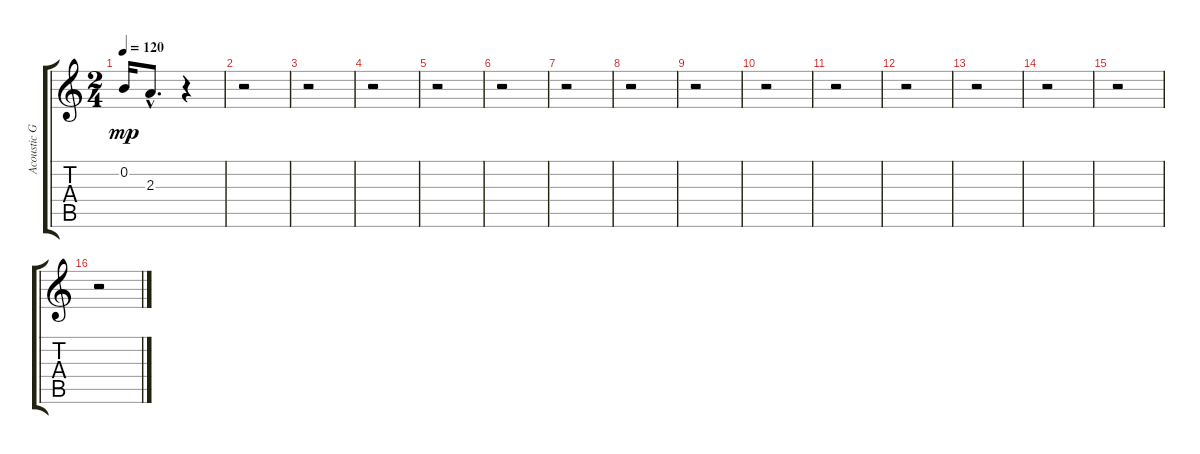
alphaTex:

\track ("Acoustic Grand" "Acoustic G") {instrument overdrivenguitar}
\staff {score tabs}
\tuning (E4 B3 G3 D3 A2 E2) {hide}
\ts (2 4)
\tempo 120
\clef g2
\ks c
0.2.16{dy mp} 2.3{hac}.8{d} r.4 |
r.2 |
r.2 |
r.2 |
r.2 |
r.2 |
r.2 |
r.2 |
r.2 |
r.2 |
r.2 |
r.2 |
r.2 |
r.2 |
r.2 |
r.2
